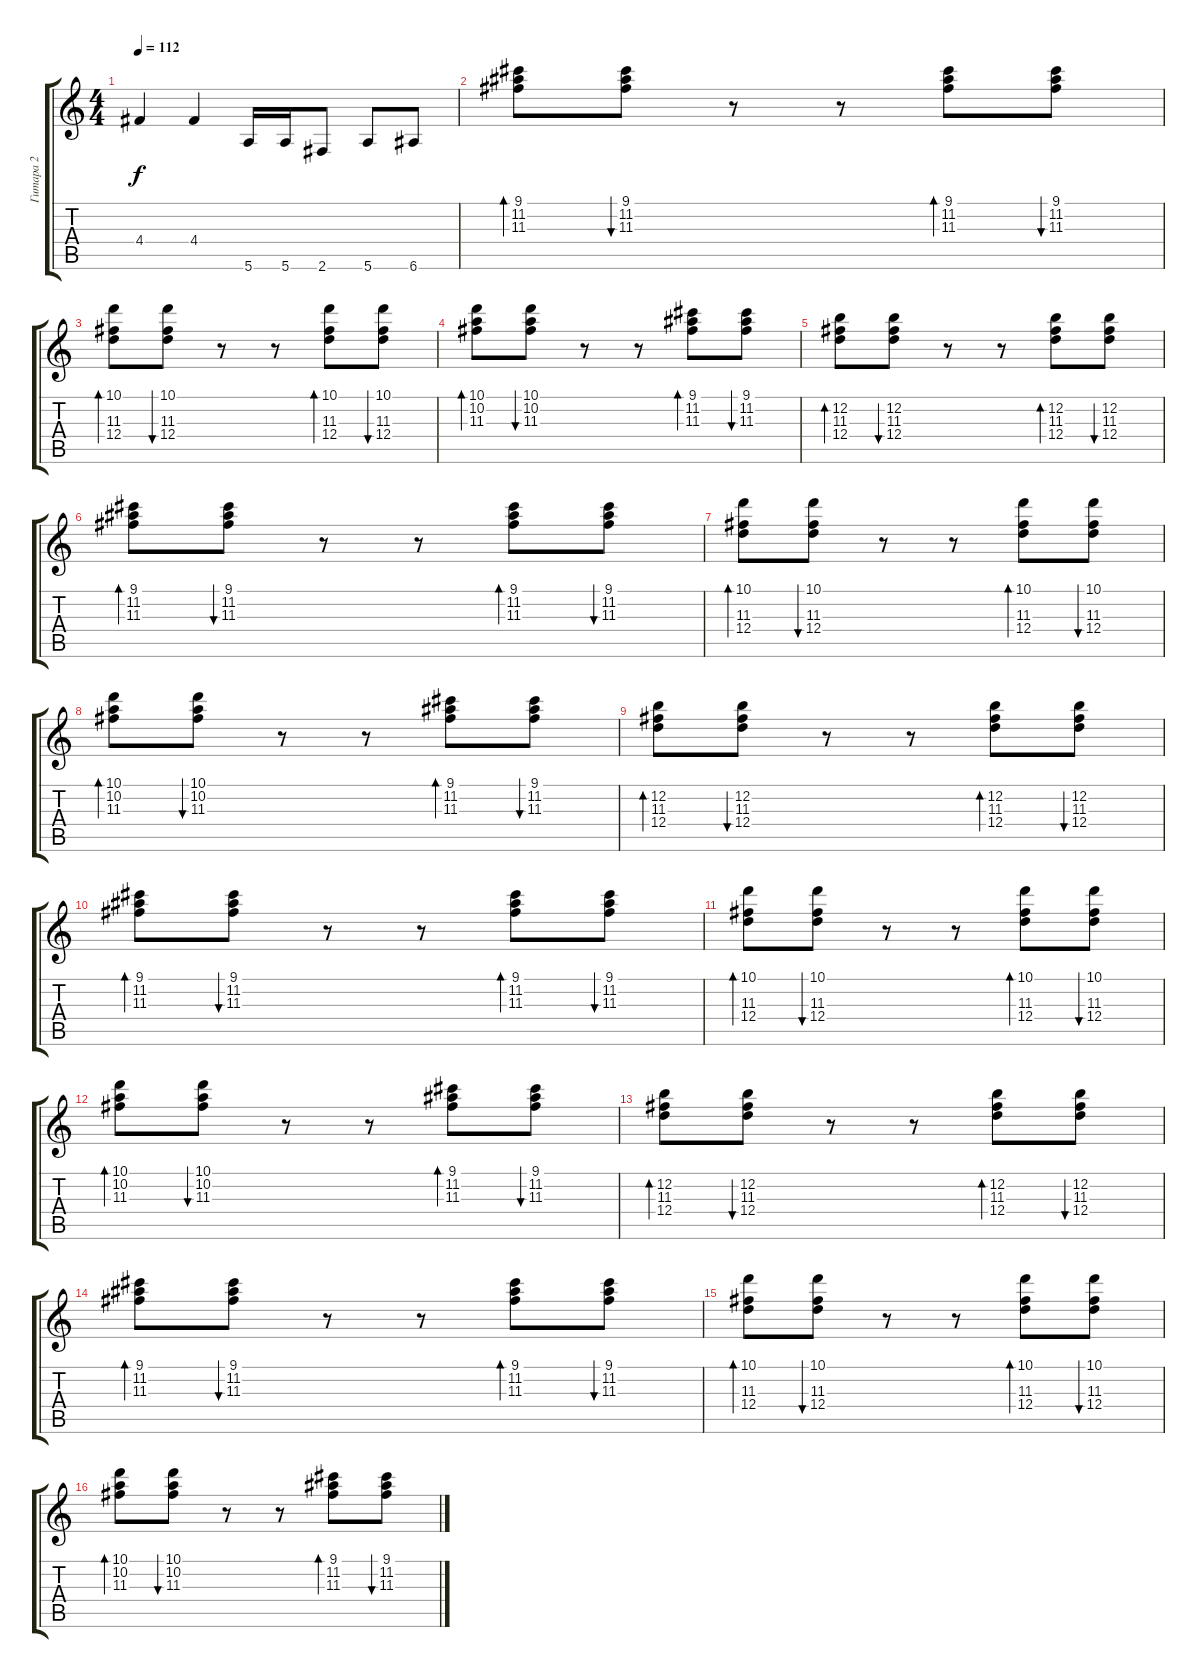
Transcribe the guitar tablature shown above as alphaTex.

\track ("Гитара 2" "Гитара 2") {instrument electricguitarmuted}
\staff {score tabs}
\tuning (E4 B3 G3 D3 A2 E2) {hide}
\ts (4 4)
\tempo 112
\clef g2
\ks c
4.4.4{dy f} 4.4.4 5.6.16 5.6.16 2.6.8 5.6.8 6.6.8 |
(9.1 11.2 11.3).8{bd 120} (9.1 11.2 11.3).8{bu 120} r.8 r.8 (9.1 11.2 11.3).8{bd 120} (9.1 11.2 11.3).8{bu 120} |
(10.1 11.3 12.4).8{bd 120} (10.1 11.3 12.4).8{bu 120} r.8 r.8 (10.1 11.3 12.4).8{bd 120} (10.1 11.3 12.4).8{bu 120} |
(10.1 10.2 11.3).8{bd 120} (10.1 10.2 11.3).8{bu 120} r.8 r.8 (9.1 11.2 11.3).8{bd 120} (9.1 11.2 11.3).8{bu 120} |
(12.2 11.3 12.4).8{bd 120} (12.2 11.3 12.4).8{bu 120} r.8 r.8 (12.2 11.3 12.4).8{bd 120} (12.2 11.3 12.4).8{bu 120} |
(9.1 11.2 11.3).8{bd 120} (9.1 11.2 11.3).8{bu 120} r.8 r.8 (9.1 11.2 11.3).8{bd 120} (9.1 11.2 11.3).8{bu 120} |
(10.1 11.3 12.4).8{bd 120} (10.1 11.3 12.4).8{bu 120} r.8 r.8 (10.1 11.3 12.4).8{bd 120} (10.1 11.3 12.4).8{bu 120} |
(10.1 10.2 11.3).8{bd 120} (10.1 10.2 11.3).8{bu 120} r.8 r.8 (9.1 11.2 11.3).8{bd 120} (9.1 11.2 11.3).8{bu 120} |
(12.2 11.3 12.4).8{bd 120} (12.2 11.3 12.4).8{bu 120} r.8 r.8 (12.2 11.3 12.4).8{bd 120} (12.2 11.3 12.4).8{bu 120} |
(9.1 11.2 11.3).8{bd 120} (9.1 11.2 11.3).8{bu 120} r.8 r.8 (9.1 11.2 11.3).8{bd 120} (9.1 11.2 11.3).8{bu 120} |
(10.1 11.3 12.4).8{bd 120} (10.1 11.3 12.4).8{bu 120} r.8 r.8 (10.1 11.3 12.4).8{bd 120} (10.1 11.3 12.4).8{bu 120} |
(10.1 10.2 11.3).8{bd 120} (10.1 10.2 11.3).8{bu 120} r.8 r.8 (9.1 11.2 11.3).8{bd 120} (9.1 11.2 11.3).8{bu 120} |
(12.2 11.3 12.4).8{bd 120} (12.2 11.3 12.4).8{bu 120} r.8 r.8 (12.2 11.3 12.4).8{bd 120} (12.2 11.3 12.4).8{bu 120} |
(9.1 11.2 11.3).8{bd 120} (9.1 11.2 11.3).8{bu 120} r.8 r.8 (9.1 11.2 11.3).8{bd 120} (9.1 11.2 11.3).8{bu 120} |
(10.1 11.3 12.4).8{bd 120} (10.1 11.3 12.4).8{bu 120} r.8 r.8 (10.1 11.3 12.4).8{bd 120} (10.1 11.3 12.4).8{bu 120} |
(10.1 10.2 11.3).8{bd 120} (10.1 10.2 11.3).8{bu 120} r.8 r.8 (9.1 11.2 11.3).8{bd 120} (9.1 11.2 11.3).8{bu 120}
